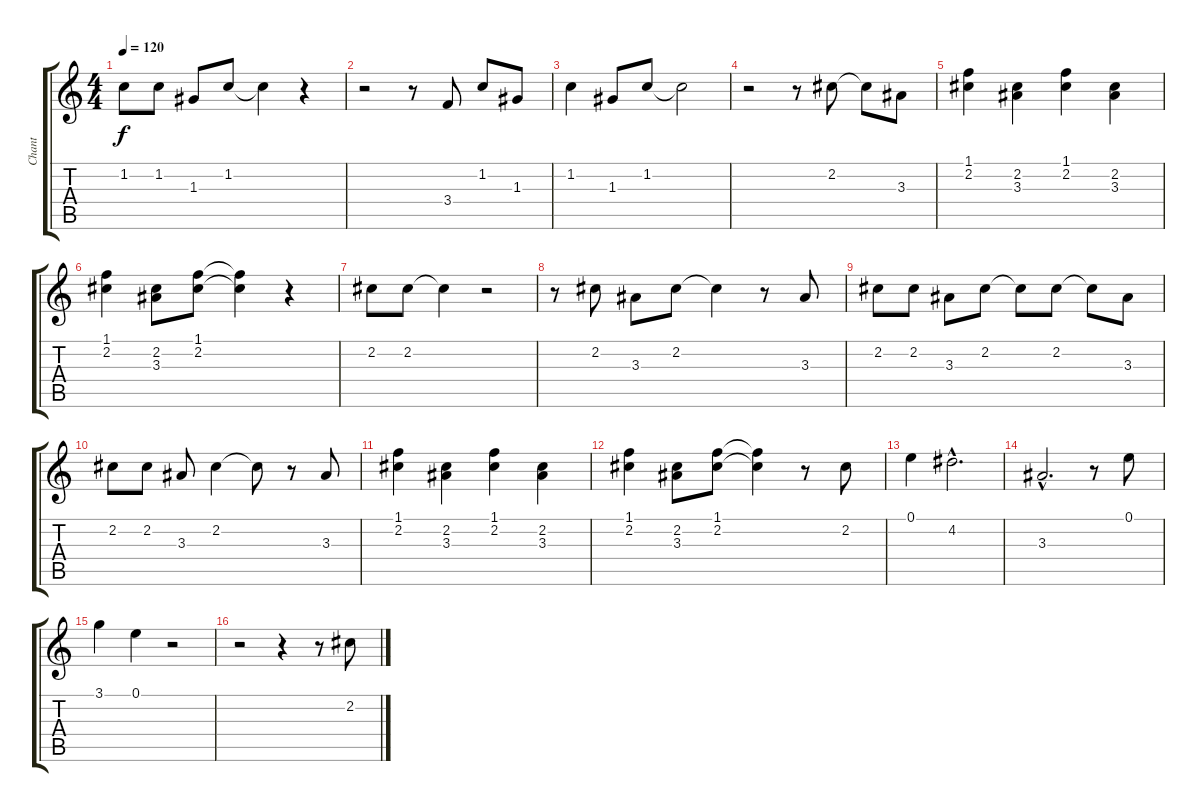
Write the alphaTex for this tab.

\track ("Chant" "Chant") {instrument electricguitarclean}
\staff {score tabs}
\tuning (E4 B3 G3 D3 A2 E2) {hide}
\ts (4 4)
\tempo 120
\clef g2
\ks c
1.2.8{dy f} 1.2.8 1.3.8 1.2.8 1.2{t}.4 r.4 |
r.2 r.8 3.4.8 1.2.8 1.3.8 |
1.2.4 1.3.8 1.2.8 1.2{t}.2 |
r.2 r.8 2.2.8 2.2{t}.8 3.3.8 |
(1.1 2.2).4 (2.2 3.3).4 (1.1 2.2).4 (2.2 3.3).4 |
(1.1 2.2).4 (2.2 3.3).8 (1.1 2.2).8 (1.1{t} 2.2{t}).4 r.4 |
2.2.8 2.2.8 2.2{t}.4 r.2 |
r.8 2.2.8 3.3.8 2.2.8 2.2{t}.4 r.8 3.3.8 |
2.2.8 2.2.8 3.3.8 2.2.8 2.2{t}.8 2.2.8 2.2{t}.8 3.3.8 |
2.2.8 2.2.8 3.3.8 2.2.4 2.2{t}.8 r.8 3.3.8 |
(1.1 2.2).4 (2.2 3.3).4 (1.1 2.2).4 (2.2 3.3).4 |
(1.1 2.2).4 (2.2 3.3).8 (1.1 2.2).8 (1.1{t} 2.2{t}).4 r.8 2.2.8 |
0.1.4 4.2{hac}.2{d} |
3.3{hac}.2{d} r.8 0.1.8 |
3.1.4 0.1.4 r.2 |
r.2 r.4 r.8 2.2.8
